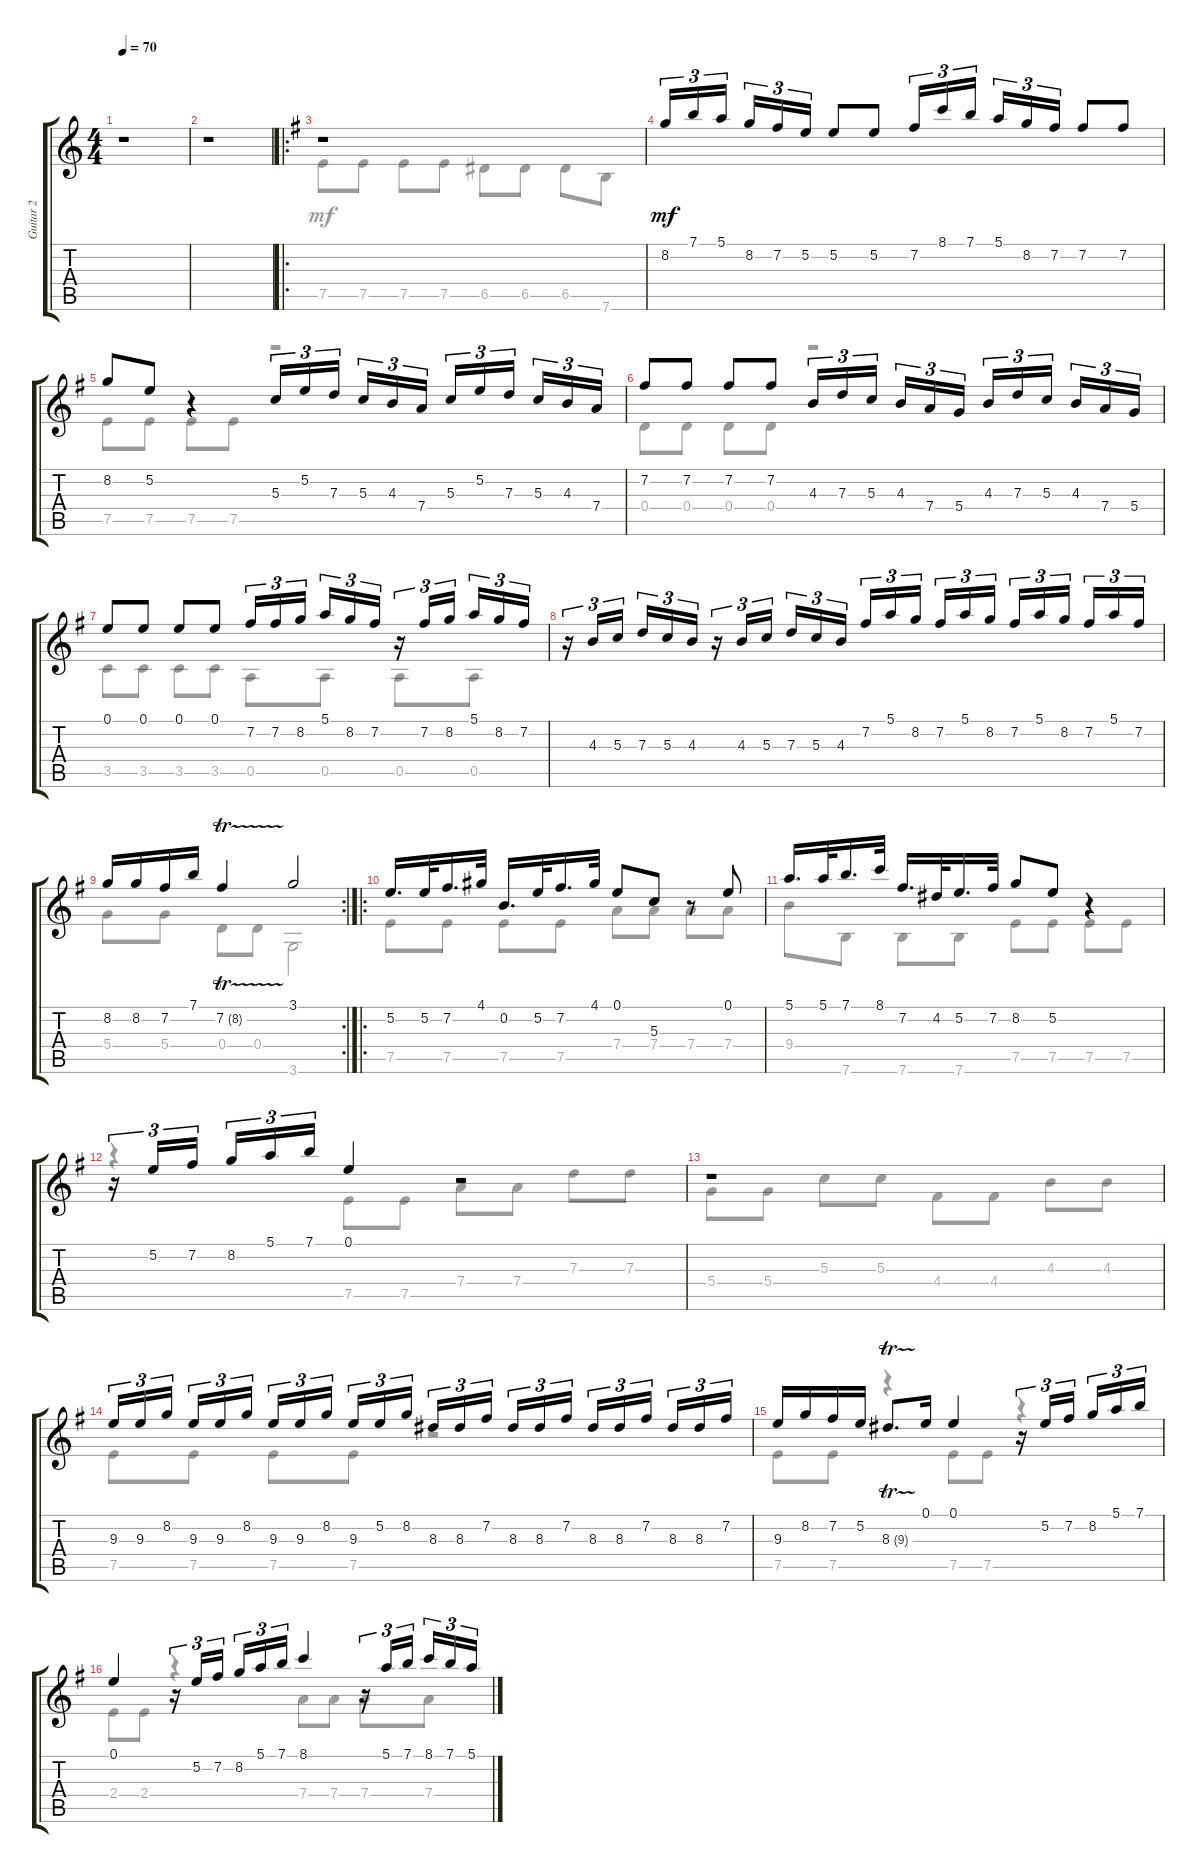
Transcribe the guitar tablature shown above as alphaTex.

\track ("Guitar 2" "Guitar 2") {instrument acousticguitarnylon}
\staff {score tabs}
\tuning (E4 B3 G3 D3 A2 E2) {hide}
\voice
\ts (4 4)
\tempo 70
\clef g2
\ks c
r.1{dy mf instrument acousticguitarnylon} |
r.1 |
\ro
\ks eminor
r.1 |
8.2.16{tu (3 2) beam Up} 7.1.16{tu (3 2) beam Up} 5.1.16{tu (3 2) beam Up beam splitsecondary} 8.2.16{tu (3 2) beam Up} 7.2.16{tu (3 2) beam Up} 5.2.16{tu (3 2) beam Up} 5.2.8{beam Up} 5.2.8{beam Up} 7.2.16{tu (3 2) beam Up} 8.1.16{tu (3 2) beam Up} 7.1.16{tu (3 2) beam Up beam splitsecondary} 5.1.16{tu (3 2) beam Up} 8.2.16{tu (3 2) beam Up} 7.2.16{tu (3 2) beam Up} 7.2.8{beam Up} 7.2.8{beam Up} |
8.2.8{beam Up} 5.2.8{beam Up} r.4 5.3.16{tu (3 2) beam Up} 5.2.16{tu (3 2) beam Up} 7.3.16{tu (3 2) beam Up beam splitsecondary} 5.3.16{tu (3 2) beam Up} 4.3.16{tu (3 2) beam Up} 7.4.16{tu (3 2) beam Up} 5.3.16{tu (3 2) beam Up} 5.2.16{tu (3 2) beam Up} 7.3.16{tu (3 2) beam Up beam splitsecondary} 5.3.16{tu (3 2) beam Up} 4.3.16{tu (3 2) beam Up} 7.4.16{tu (3 2) beam Up} |
7.2.8{beam Up} 7.2.8{beam Up} 7.2.8{beam Up} 7.2.8{beam Up} 4.3.16{tu (3 2) beam Up} 7.3.16{tu (3 2) beam Up} 5.3.16{tu (3 2) beam Up beam splitsecondary} 4.3.16{tu (3 2) beam Up} 7.4.16{tu (3 2) beam Up} 5.4.16{tu (3 2) beam Up} 4.3.16{tu (3 2) beam Up} 7.3.16{tu (3 2) beam Up} 5.3.16{tu (3 2) beam Up beam splitsecondary} 4.3.16{tu (3 2) beam Up} 7.4.16{tu (3 2) beam Up} 5.4.16{tu (3 2) beam Up} |
0.1.8{beam Up} 0.1.8{beam Up} 0.1.8{beam Up} 0.1.8{beam Up} 7.2.16{tu (3 2) beam Up} 7.2.16{tu (3 2) beam Up} 8.2.16{tu (3 2) beam Up beam splitsecondary} 5.1.16{tu (3 2) beam Up} 8.2.16{tu (3 2) beam Up} 7.2.16{tu (3 2) beam Up} r.16{tu (3 2) beam Up} 7.2.16{tu (3 2) beam Up} 8.2.16{tu (3 2) beam Up beam splitsecondary} 5.1.16{tu (3 2) beam Up} 8.2.16{tu (3 2) beam Up} 7.2.16{tu (3 2) beam Up} |
r.16{tu (3 2) beam Up} 4.3.16{tu (3 2) beam Up} 5.3.16{tu (3 2) beam Up beam splitsecondary} 7.3.16{tu (3 2) beam Up} 5.3.16{tu (3 2) beam Up} 4.3.16{tu (3 2) beam Up} r.16{tu (3 2) beam Up} 4.3.16{tu (3 2) beam Up} 5.3.16{tu (3 2) beam Up beam splitsecondary} 7.3.16{tu (3 2) beam Up} 5.3.16{tu (3 2) beam Up} 4.3.16{tu (3 2) beam Up} 7.2.16{tu (3 2) beam Up} 5.1.16{tu (3 2) beam Up} 8.2.16{tu (3 2) beam Up beam splitsecondary} 7.2.16{tu (3 2) beam Up} 5.1.16{tu (3 2) beam Up} 8.2.16{tu (3 2) beam Up} 7.2.16{tu (3 2) beam Up} 5.1.16{tu (3 2) beam Up} 8.2.16{tu (3 2) beam Up beam splitsecondary} 7.2.16{tu (3 2) beam Up} 5.1.16{tu (3 2) beam Up} 7.2.16{tu (3 2) beam Up} |
\rc 2
8.2.16{beam Up} 8.2.16{beam Up} 7.2.16{beam Up} 7.1.16{beam Up} 7.2{tr (8 16)}.4{beam Up} 3.1.2{beam Up} |
\ro
5.2.16{d beam Up} 5.2.32{beam Up} 7.2.16{d beam Up} 4.1.32{beam Up} 0.2.16{d beam Up} 5.2.32{beam Up} 7.2.16{d beam Up} 4.1.32{beam Up} 0.1.8{beam Up} 5.3.8{beam Up} r.8 0.1.8{beam Up} |
5.1.16{d beam Up} 5.1.32{beam Up} 7.1.16{d beam Up} 8.1.32{beam Up} 7.2.16{d beam Up} 4.2.32{beam Up} 5.2.16{d beam Up} 7.2.32{beam Up} 8.2.8{beam Up} 5.2.8{beam Up} r.4 |
r.16{tu (3 2) beam Up} 5.2.16{tu (3 2) beam Up} 7.2.16{tu (3 2) beam Up beam splitsecondary} 8.2.16{tu (3 2) beam Up} 5.1.16{tu (3 2) beam Up} 7.1.16{tu (3 2) beam Up} 0.1.4{beam Up} r.2 |
r.1 |
9.3.16{tu (3 2) beam Up} 9.3.16{tu (3 2) beam Up} 8.2.16{tu (3 2) beam Up beam splitsecondary} 9.3.16{tu (3 2) beam Up} 9.3.16{tu (3 2) beam Up} 8.2.16{tu (3 2) beam Up} 9.3.16{tu (3 2) beam Up} 9.3.16{tu (3 2) beam Up} 8.2.16{tu (3 2) beam Up beam splitsecondary} 9.3.16{tu (3 2) beam Up} 5.2.16{tu (3 2) beam Up} 8.2.16{tu (3 2) beam Up} 8.3.16{tu (3 2) beam Up} 8.3.16{tu (3 2) beam Up} 7.2.16{tu (3 2) beam Up beam splitsecondary} 8.3.16{tu (3 2) beam Up} 8.3.16{tu (3 2) beam Up} 7.2.16{tu (3 2) beam Up} 8.3.16{tu (3 2) beam Up} 8.3.16{tu (3 2) beam Up} 7.2.16{tu (3 2) beam Up beam splitsecondary} 8.3.16{tu (3 2) beam Up} 8.3.16{tu (3 2) beam Up} 7.2.16{tu (3 2) beam Up} |
9.3.16{beam Up} 8.2.16{beam Up} 7.2.16{beam Up} 5.2.16{beam Up} 8.3{tr (9 32)}.8{d beam Up} 0.1.16{beam Up} 0.1.4{beam Up} r.16{tu (3 2) beam Up} 5.2.16{tu (3 2) beam Up} 7.2.16{tu (3 2) beam Up beam splitsecondary} 8.2.16{tu (3 2) beam Up} 5.1.16{tu (3 2) beam Up} 7.1.16{tu (3 2) beam Up} |
0.1.4{beam Up} r.16{tu (3 2) beam Up} 5.2.16{tu (3 2) beam Up} 7.2.16{tu (3 2) beam Up beam splitsecondary} 8.2.16{tu (3 2) beam Up} 5.1.16{tu (3 2) beam Up} 7.1.16{tu (3 2) beam Up} 8.1.4{beam Up} r.16{tu (3 2) beam Up} 5.1.16{tu (3 2) beam Up} 7.1.16{tu (3 2) beam Up beam splitsecondary} 8.1.16{tu (3 2) beam Up} 7.1.16{tu (3 2) beam Up} 5.1.16{tu (3 2) beam Up}
\voice
\clef g2
\ottava regular
\simile none
\ks c
|
|
\ks eminor
7.5.8 7.5.8 7.5.8 7.5.8 6.5.8 6.5.8 6.5.8 7.6.8 |
|
7.5.8 7.5.8 7.5.8 7.5.8 r.2 |
0.4.8 0.4.8 0.4.8 0.4.8 r.2 |
3.5.8 3.5.8 3.5.8 3.5.8 0.5.8 0.5.8 0.5.8 0.5.8 |
|
5.4.8 5.4.8 0.4.8 0.4.8 3.6.2 |
7.5.8 7.5.8 7.5.8 7.5.8 7.4.8 7.4.8 7.4.8 7.4.8 |
9.4.8 7.6.8 7.6.8 7.6.8 7.5.8 7.5.8 7.5.8 7.5.8 |
r.4 7.5.8 7.5.8 7.4.8 7.4.8 7.3.8 7.3.8 |
5.4.8 5.4.8 5.3.8 5.3.8 4.4.8 4.4.8 4.3.8 4.3.8 |
7.5.8 7.5.8 7.5.8 7.5.8 r.2 |
7.5.8 7.5.8 r.4 7.5.8 7.5.8 r.4 |
2.4.8 2.4.8 r.4 7.4.8 7.4.8 7.4.8 7.4.8
